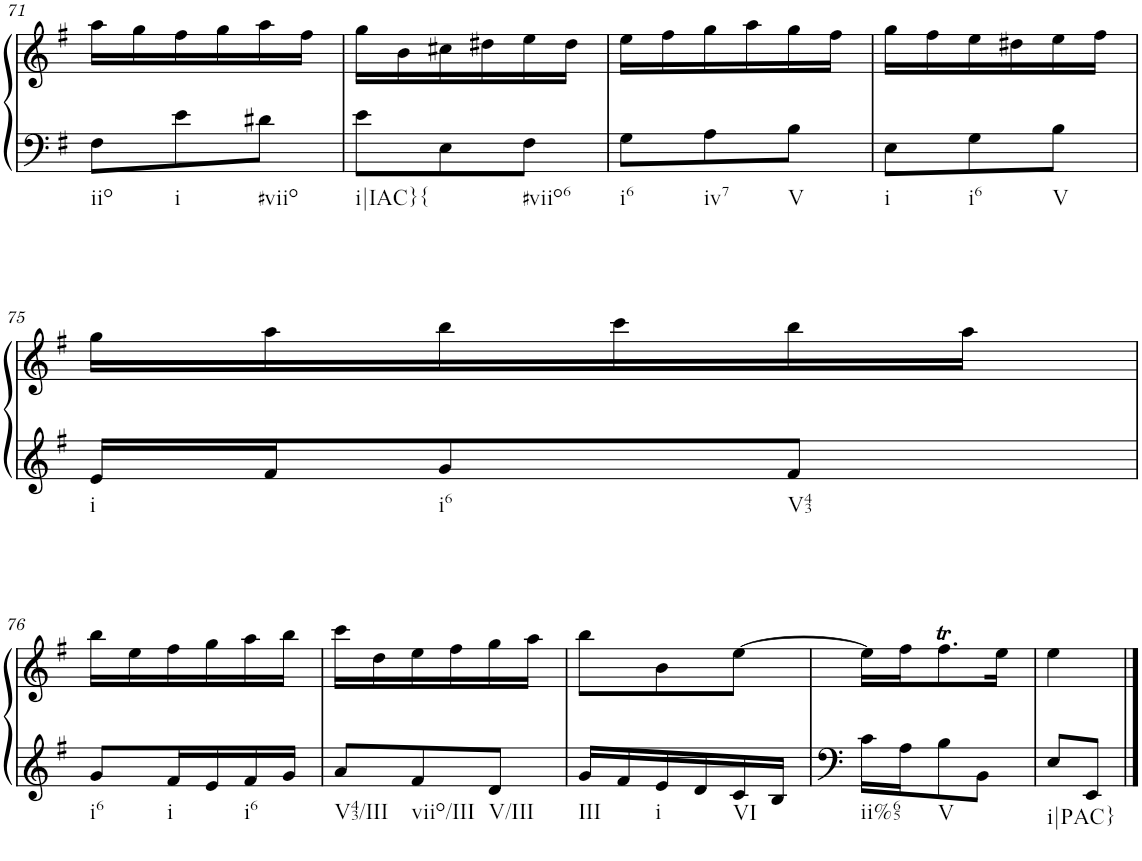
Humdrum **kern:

**kern	**kern
*part1	*part1
*staff2	*staff1
*I"unbenannt9	*
!!LO:PB:g=z
*clefF4	*clefG2
*k[f#]	*k[f#]
*M3/8	*M3/8
=71	=71
!LO:TX:b:t=iio	!
8F#\L	16aa\LL
.	16gg\
!LO:TX:b:t=i	!
8e\	16ff#\
.	16gg\
!LO:TX:b:t=#viio	!
8d#X\J	16aa\
.	16ff#\JJ
=72	=72
!LO:TX:b:t=i|IAC}{	!
8e\L	16gg\LL
.	16b\
8E\	16cc#X\
.	16dd#X\
!LO:TX:b:t=#viio6	!
8F#\J	16ee\
.	16dd#\JJ
=73	=73
!LO:TX:b:t=i6	!
8G\L	16ee\LL
.	16ff#\
!LO:TX:b:t=iv7	!
8A\	16gg\
.	16aa\
!LO:TX:b:t=V	!
8B\J	16gg\
.	16ff#\JJ
=74	=74
!LO:TX:b:t=i	!
8E\L	16gg\LL
.	16ff#\
!LO:TX:b:t=i6	!
8G\	16ee\
.	16dd#X\
!LO:TX:b:t=V	!
8B\J	16ee\
.	16ff#\JJ
!!LO:LB:g=z
=75	=75
!LO:TX:b:t=i	!
16e/LL	16gg\LL
16f#/J	16aa\
!LO:TX:b:t=i6	!
8g/	16bb\
.	16ccc\
!LO:TX:b:t=V43	!
8f#/J	16bb\
.	16aa\JJ
!!LO:LB:g=z
=76	=76
!LO:TX:b:t=i6	!
8g/L	16bb\LL
.	16ee\
!LO:TX:b:t=i	!
16f#/L	16ff#\
16e/	16gg\
!LO:TX:b:t=i6	!
16f#/	16aa\
16g/JJ	16bb\JJ
=77	=77
!LO:TX:b:t=V43/III	!
8a/L	16ccc\LL
.	16dd\
!LO:TX:b:t=viio/III	!
8f#/	16ee\
.	16ff#\
!LO:TX:b:t=V/III	!
8d/J	16gg\
.	16aa\JJ
=78	=78
!LO:TX:b:t=III	!
16g/LL	8bb\L
16f#/	.
!LO:TX:b:t=i	!
16e/	8b\
16d/	.
!LO:TX:b:t=VI	!
16c/	[8ee\J
16B/JJ	.
=79	=79
!LO:TX:b:t=ii%65	!
16c\LL	16ee\LL]
16A\J	16ff#\J
!LO:TX:b:t=V	!
8B\	8.ff#t\
8BB\J	.
.	16ee\Jk
=80	=80
!LO:TX:b:t=i|PAC}	!
8E/L	4ee\
8EE/J	.
==	==
*-	*-
